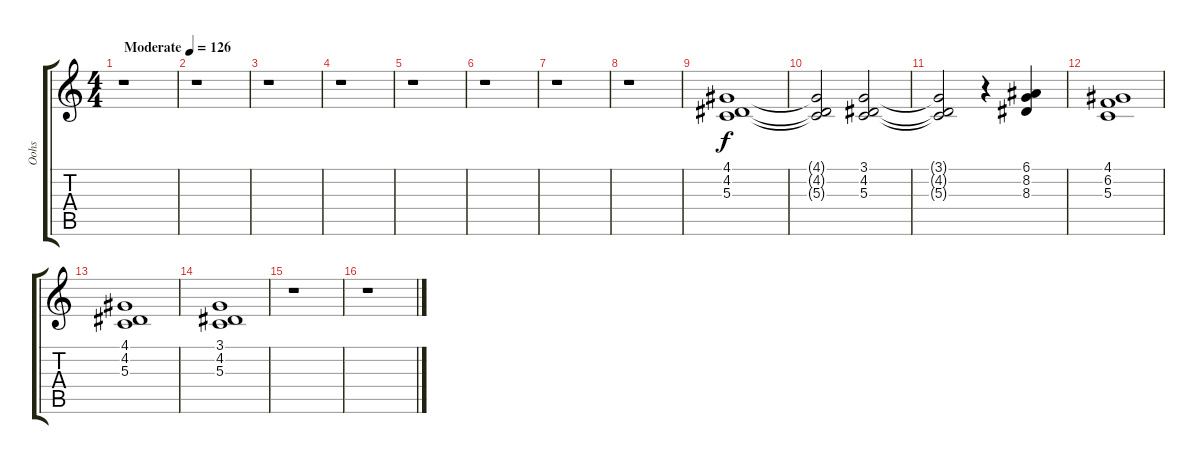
\track ("Oohs" "Oohs") {instrument voiceoohs}
\staff {score tabs}
\tuning (E4 B3 G3 D3 A2 E2) {hide}
\ts (4 4)
\tempo (126 "Moderate")
\clef g2
\ks c
r.1{dy f instrument voiceoohs} |
r.1 |
r.1 |
r.1 |
r.1 |
r.1 |
r.1 |
r.1 |
(4.1 4.2 5.3).1 |
(4.1{t} 4.2{t} 5.3{t}).2 (3.1 4.2 5.3).2 |
(3.1{t} 4.2{t} 5.3{t}).2 r.4 (6.1 8.2 8.3).4 |
(4.1 6.2 5.3).1 |
(4.1 4.2 5.3).1 |
(3.1 4.2 5.3).1 |
r.1 |
r.1
